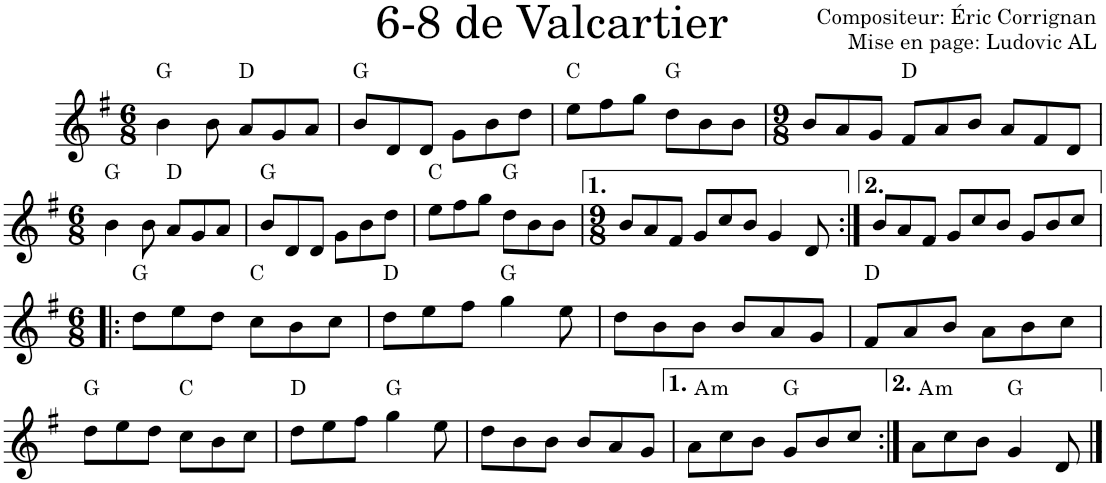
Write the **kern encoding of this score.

**kern	**harte
*part1	*part1
*staff1	*
*I"Voice	*
*I'V	*
*clefG2	*
*k[f#]	*
*M6/8	*
=1	=1
4b\	G:maj
8b\	.
8a/L	D:maj
8g/	.
8a/J	.
=2	=2
8b/L	G:maj
8d/	.
8d/J	.
8g\L	.
8b\	.
8dd\J	.
=3	=3
8ee\L	C:maj
8ff#\	.
8gg\J	.
8dd\L	G:maj
8b\	.
8b\J	.
=4	=4
*M9/8	*
8b/L	.
8a/	.
8g/J	.
8f#/L	D:maj
8a/	.
8b/J	.
8a/L	.
8f#/	.
8d/J	.
!!LO:LB:g=z
=5	=5
*M6/8	*
4b\	G:maj
8b\	.
8a/L	D:maj
8g/	.
8a/J	.
=6	=6
8b/L	G:maj
8d/	.
8d/J	.
8g\L	.
8b\	.
8dd\J	.
=7	=7
8ee\L	C:maj
8ff#\	.
8gg\J	.
8dd\L	G:maj
8b\	.
8b\J	.
=8	=8
*M9/8	*
8b/L	.
8a/	.
8f#/J	.
8g/L	.
8cc/	.
8b/J	.
4g/	.
8d/	.
=9:|!	=9:|!
8b/L	.
8a/	.
8f#/J	.
8g/L	.
8cc/	.
8b/J	.
8g/L	.
8b/	.
8cc/J	.
!!LO:LB:g=z
=10!|:	=10!|:
*M6/8	*
8dd\L	G:maj
8ee\	.
8dd\J	.
8cc\L	C:maj
8b\	.
8cc\J	.
=11	=11
8dd\L	D:maj
8ee\	.
8ff#\J	.
4gg\	G:maj
8ee\	.
=12	=12
8dd\L	.
8b\	.
8b\J	.
8b/L	.
8a/	.
8g/J	.
=13	=13
8f#/L	D:maj
8a/	.
8b/J	.
8a\L	.
8b\	.
8cc\J	.
!!LO:LB:g=z
=14	=14
8dd\L	G:maj
8ee\	.
8dd\J	.
8cc\L	C:maj
8b\	.
8cc\J	.
=15	=15
8dd\L	D:maj
8ee\	.
8ff#\J	.
4gg\	G:maj
8ee\	.
=16	=16
8dd\L	.
8b\	.
8b\J	.
8b/L	.
8a/	.
8g/J	.
=17	=17
!	!LO:H:kt=m
8a\L	A:min
8cc\	.
8b\J	.
8g/L	G:maj
8b/	.
8cc/J	.
=18:|!	=18:|!
!	!LO:H:kt=m
8a\L	A:min
8cc\	.
8b\J	.
4g/	G:maj
8d/	.
==	==
*-	*-
